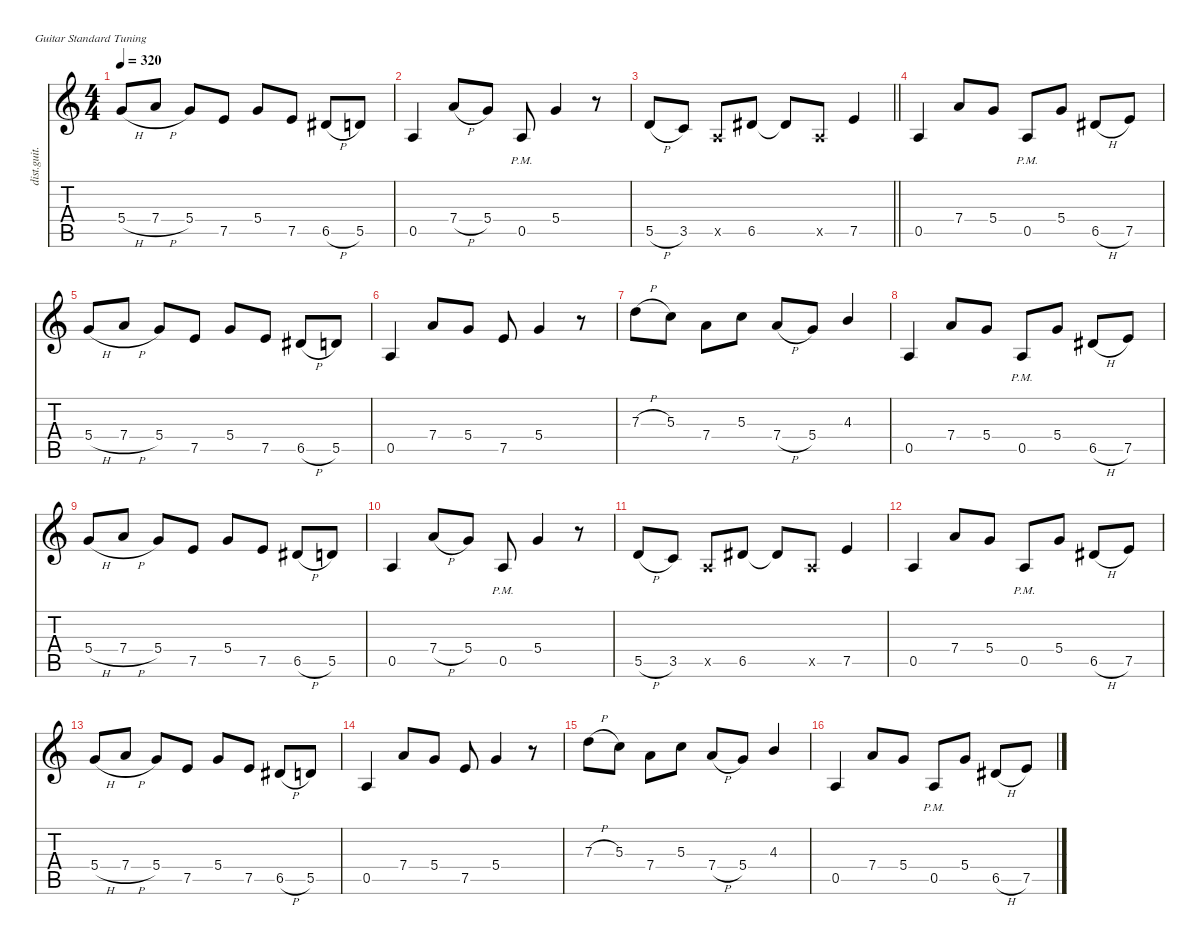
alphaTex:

\defaultSystemsLayout 4
\hideDynamics
\bracketExtendMode nobrackets
\track ("Marty Friedman" "dist.guit.") {solo instrument distortionguitar}
\staff {score tabs}
\tuning (E4 B3 G3 D3 A2 E2)
\ts (4 4)
\tempo 320
\clef g2
\ks c
5.4{h}.8{dy f beam Up} 7.4{h}.8{beam Up} 5.4.8{beam Up} 7.5.8{beam Up} 5.4.8{beam Up} 7.5.8{beam Up} 6.5{h acc #}.8{beam Up} 5.5.8{beam Up} |
0.5.4{beam Up} 7.4{h}.8{beam Up} 5.4.8{beam Up} 0.5{pm}.8{beam Up} 5.4.4{beam Up} r.8{beam Down} |
\barLineRight lightlight
5.5{h}.8{beam Up} 3.5.8{beam Up} 0.5{x}.8{beam Up} 6.5{acc #}.8{beam Up} 6.5{t acc #}.8{beam Up} 0.5{x}.8{beam Up} 7.5.4{beam Up} |
0.5.4{beam Up} 7.4.8{beam Up} 5.4.8{beam Up} 0.5{pm}.8{beam Up} 5.4.8{beam Up} 6.5{h acc #}.8{beam Up} 7.5.8{beam Up} |
5.4{h}.8{beam Up} 7.4{h}.8{beam Up} 5.4.8{beam Up} 7.5.8{beam Up} 5.4.8{beam Up} 7.5.8{beam Up} 6.5{h acc #}.8{beam Up} 5.5.8{beam Up} |
0.5.4{beam Up} 7.4.8{beam Up} 5.4.8{beam Up} 7.5.8{beam Up} 5.4.4{beam Up} r.8{beam Down} |
7.3{h}.8{beam Down} 5.3.8{beam Down} 7.4.8{beam Down} 5.3.8{beam Down} 7.4{h}.8{beam Up} 5.4.8{beam Up} 4.3.4{beam Up} |
0.5.4{beam Up} 7.4.8{beam Up} 5.4.8{beam Up} 0.5{pm}.8{beam Up} 5.4.8{beam Up} 6.5{h acc #}.8{beam Up} 7.5.8{beam Up} |
5.4{h}.8{beam Up} 7.4{h}.8{beam Up} 5.4.8{beam Up} 7.5.8{beam Up} 5.4.8{beam Up} 7.5.8{beam Up} 6.5{h acc #}.8{beam Up} 5.5.8{beam Up} |
0.5.4{beam Up} 7.4{h}.8{beam Up} 5.4.8{beam Up} 0.5{pm}.8{beam Up} 5.4.4{beam Up} r.8{beam Down} |
5.5{h}.8{beam Up} 3.5.8{beam Up} 0.5{x}.8{beam Up} 6.5{acc #}.8{beam Up} 6.5{t acc #}.8{beam Up} 0.5{x}.8{beam Up} 7.5.4{beam Up} |
0.5.4{beam Up} 7.4.8{beam Up} 5.4.8{beam Up} 0.5{pm}.8{beam Up} 5.4.8{beam Up} 6.5{h acc #}.8{beam Up} 7.5.8{beam Up} |
5.4{h}.8{beam Up} 7.4{h}.8{beam Up} 5.4.8{beam Up} 7.5.8{beam Up} 5.4.8{beam Up} 7.5.8{beam Up} 6.5{h acc #}.8{beam Up} 5.5.8{beam Up} |
0.5.4{beam Up} 7.4.8{beam Up} 5.4.8{beam Up} 7.5.8{beam Up} 5.4.4{beam Up} r.8{beam Down} |
7.3{h}.8{beam Down} 5.3.8{beam Down} 7.4.8{beam Down} 5.3.8{beam Down} 7.4{h}.8{beam Up} 5.4.8{beam Up} 4.3.4{beam Up} |
0.5.4{beam Up} 7.4.8{beam Up} 5.4.8{beam Up} 0.5{pm}.8{beam Up} 5.4.8{beam Up} 6.5{h acc #}.8{beam Up} 7.5.8{beam Up}
